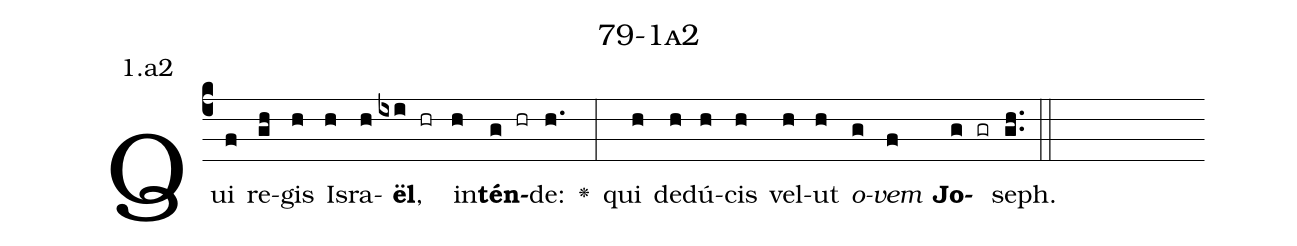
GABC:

name: 79-1a2;
annotation: 1.a2;
%%
(c4)Qui(f) re(gh)gis(h) Is(h)ra(h)<b>ël</b>,(ixi hr) in(h)<b>tén</b>(g hr)de:(h.) <v>\greheightstar</v>(:) qui(h) de(h)dú(h)cis(h) vel(h)ut(h) <i>o</i>(g)<i>vem</i>(f) <b>Jo</b>(g gr)seph.(gh..) (::)


%E(h) u(h) o(g) u(f) a(g) e.(gh..) (::)
